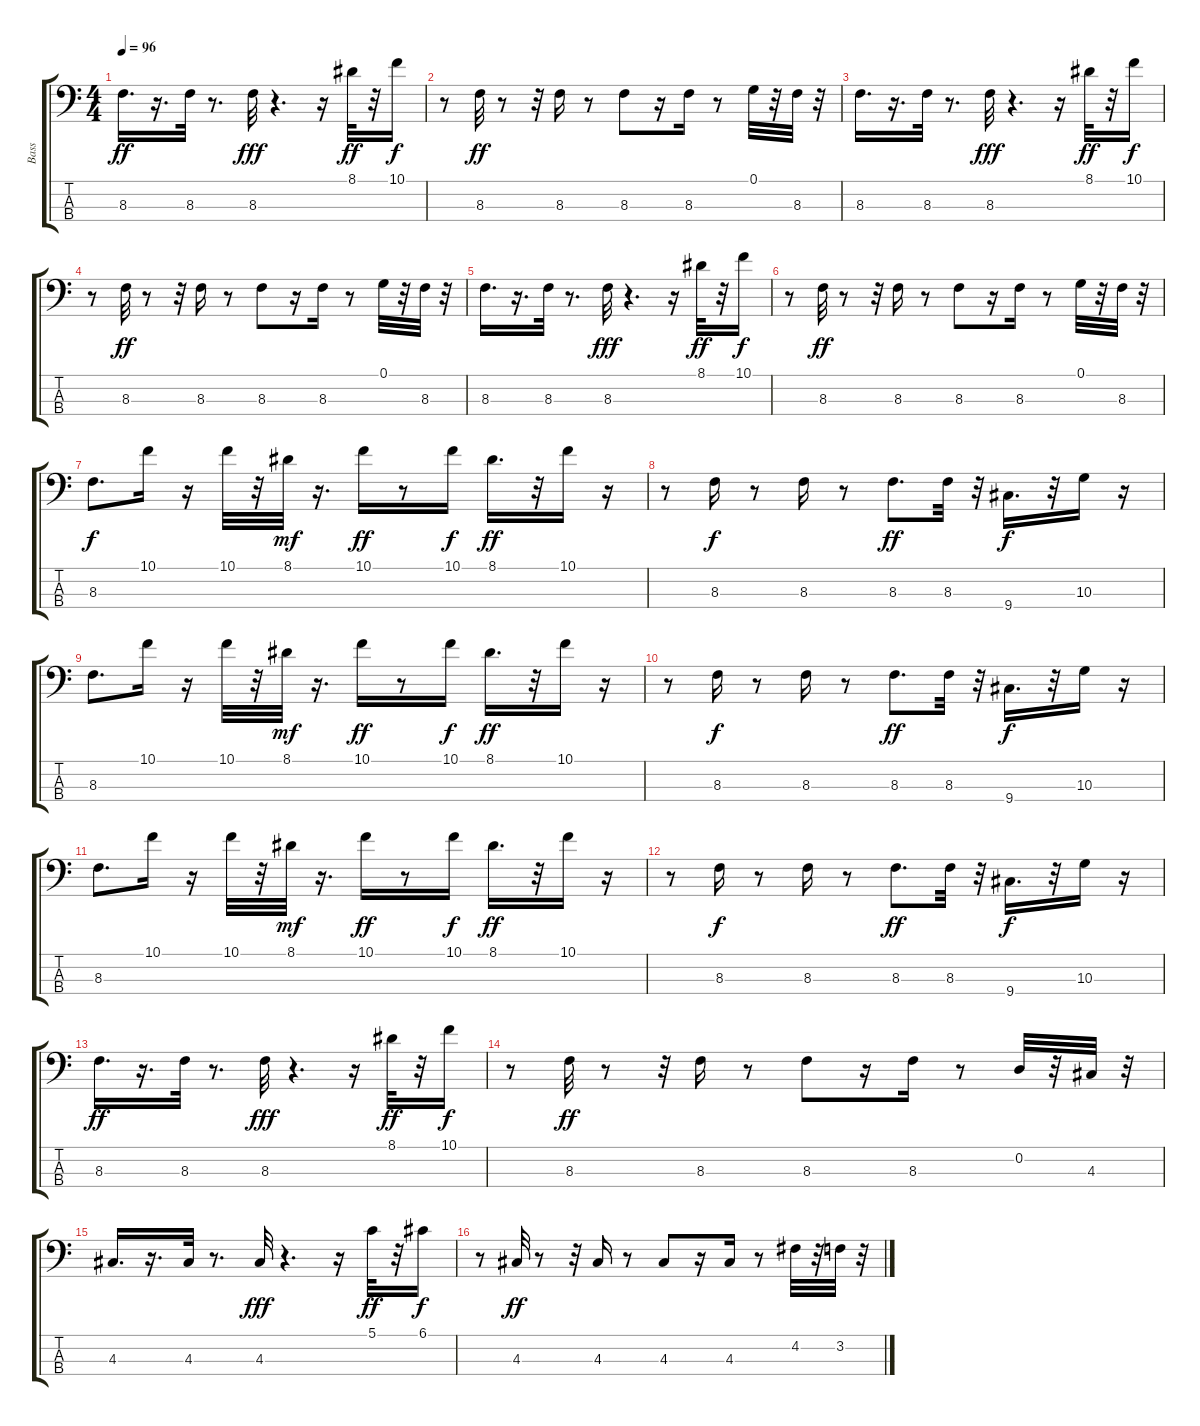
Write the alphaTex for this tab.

\track ("Bass" "Bass") {instrument acousticbass}
\staff {score tabs}
\tuning (G2 D2 A1 E1) {hide}
\ts (4 4)
\tempo 96
\clef f4
\ks c
8.3.16{d dy ff} r.16{d} 8.3.32 r.8{d} 8.3.32{dy fff} r.4{d} r.16 8.1.32{dy ff} r.32 10.1.16{dy f} |
r.8 8.3.32{dy ff} r.8 r.32 8.3.16 r.8 8.3.8 r.16 8.3.16 r.8 0.1.32 r.32 8.3.32 r.32 |
8.3.16{d} r.16{d} 8.3.32 r.8{d} 8.3.32{dy fff} r.4{d} r.16 8.1.32{dy ff} r.32 10.1.16{dy f} |
r.8 8.3.32{dy ff} r.8 r.32 8.3.16 r.8 8.3.8 r.16 8.3.16 r.8 0.1.32 r.32 8.3.32 r.32 |
8.3.16{d} r.16{d} 8.3.32 r.8{d} 8.3.32{dy fff} r.4{d} r.16 8.1.32{dy ff} r.32 10.1.16{dy f} |
r.8 8.3.32{dy ff} r.8 r.32 8.3.16 r.8 8.3.8 r.16 8.3.16 r.8 0.1.32 r.32 8.3.32 r.32 |
8.3.8{d dy f} 10.1.16 r.16 10.1.32 r.32 8.1.32{dy mf} r.16{d} 10.1.16{dy ff} r.8 10.1.16{dy f} 8.1.16{d dy ff} r.32 10.1.16 r.16 |
r.8 8.3.16{dy f} r.8 8.3.16 r.8 8.3.8{d dy ff} 8.3.32 r.32 9.4.16{d dy f} r.32 10.3.16 r.16 |
8.3.8{d} 10.1.16 r.16 10.1.32 r.32 8.1.32{dy mf} r.16{d} 10.1.16{dy ff} r.8 10.1.16{dy f} 8.1.16{d dy ff} r.32 10.1.16 r.16 |
r.8 8.3.16{dy f} r.8 8.3.16 r.8 8.3.8{d dy ff} 8.3.32 r.32 9.4.16{d dy f} r.32 10.3.16 r.16 |
8.3.8{d} 10.1.16 r.16 10.1.32 r.32 8.1.32{dy mf} r.16{d} 10.1.16{dy ff} r.8 10.1.16{dy f} 8.1.16{d dy ff} r.32 10.1.16 r.16 |
r.8 8.3.16{dy f} r.8 8.3.16 r.8 8.3.8{d dy ff} 8.3.32 r.32 9.4.16{d dy f} r.32 10.3.16 r.16 |
8.3.16{d dy ff} r.16{d} 8.3.32 r.8{d} 8.3.32{dy fff} r.4{d} r.16 8.1.32{dy ff} r.32 10.1.16{dy f} |
r.8 8.3.32{dy ff} r.8 r.32 8.3.16 r.8 8.3.8 r.16 8.3.16 r.8 0.2.32 r.32 4.3.32 r.32 |
4.3.16{d} r.16{d} 4.3.32 r.8{d} 4.3.32{dy fff} r.4{d} r.16 5.1.32{dy ff} r.32 6.1.16{dy f} |
r.8 4.3.32{dy ff} r.8 r.32 4.3.16 r.8 4.3.8 r.16 4.3.16 r.8 4.2.32 r.32 3.2.32 r.32
